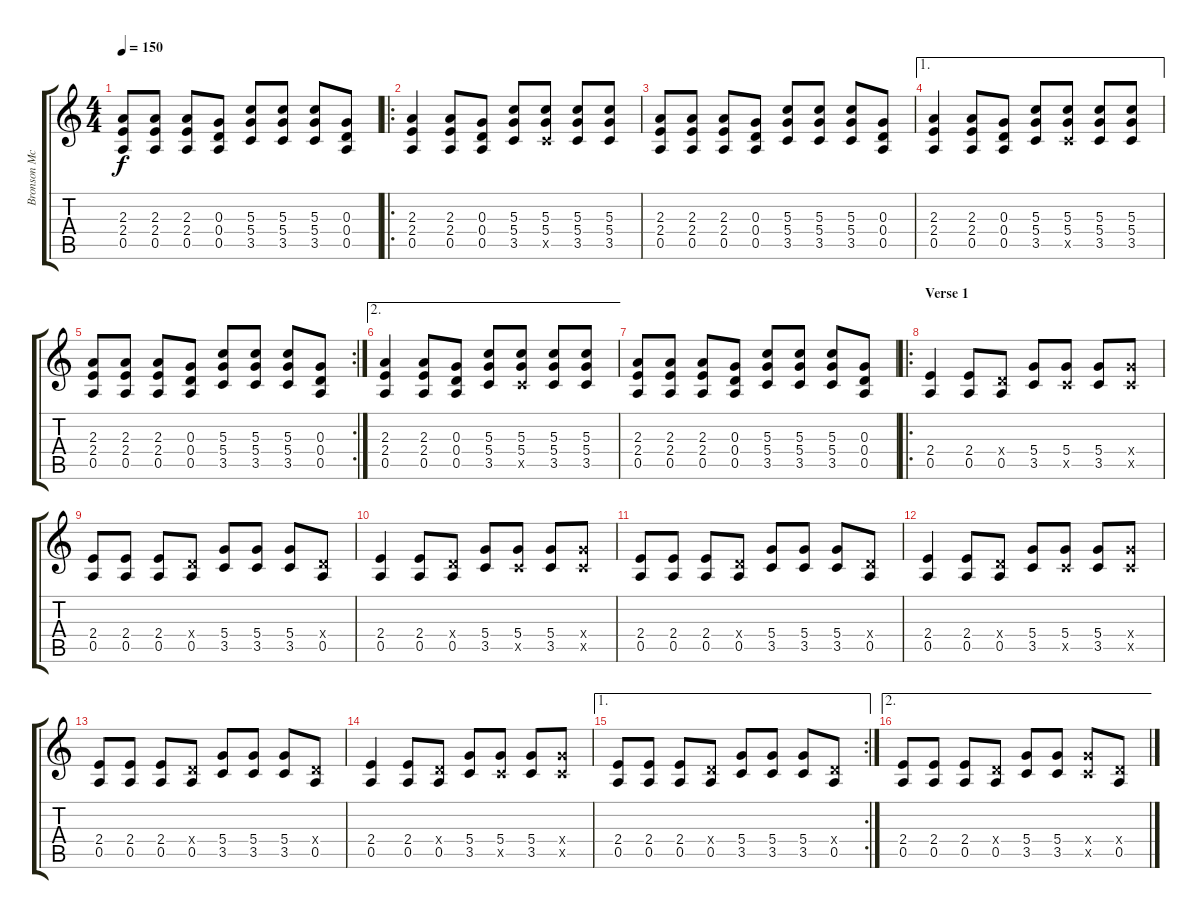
\track ("Bronson McDowall (Guitar)" "Bronson Mc") {instrument distortionguitar}
\staff {score tabs}
\tuning (E4 B3 G3 D3 A2 E2) {hide}
\ts (4 4)
\tempo 150
\clef g2
\ks c
(2.3 2.4 0.5).8{dy f} (2.3 2.4 0.5).8 (2.3 2.4 0.5).8 (0.3 0.4 0.5).8 (5.3 5.4 3.5).8 (5.3 5.4 3.5).8 (5.3 5.4 3.5).8 (0.3 0.4 0.5).8 |
\ro
(2.3 2.4 0.5).4 (2.3 2.4 0.5).8 (0.3 0.4 0.5).8 (5.3 5.4 3.5).8 (5.3 5.4 3.5{x}).8 (5.3 5.4 3.5).8 (5.3 5.4 3.5).8 |
(2.3 2.4 0.5).8 (2.3 2.4 0.5).8 (2.3 2.4 0.5).8 (0.3 0.4 0.5).8 (5.3 5.4 3.5).8 (5.3 5.4 3.5).8 (5.3 5.4 3.5).8 (0.3 0.4 0.5).8 |
\ae 1
(2.3 2.4 0.5).4 (2.3 2.4 0.5).8 (0.3 0.4 0.5).8 (5.3 5.4 3.5).8 (5.3 5.4 3.5{x}).8 (5.3 5.4 3.5).8 (5.3 5.4 3.5).8 |
\rc 2
(2.3 2.4 0.5).8 (2.3 2.4 0.5).8 (2.3 2.4 0.5).8 (0.3 0.4 0.5).8 (5.3 5.4 3.5).8 (5.3 5.4 3.5).8 (5.3 5.4 3.5).8 (0.3 0.4 0.5).8 |
\ae 2
(2.3 2.4 0.5).4 (2.3 2.4 0.5).8 (0.3 0.4 0.5).8 (5.3 5.4 3.5).8 (5.3 5.4 3.5{x}).8 (5.3 5.4 3.5).8 (5.3 5.4 3.5).8 |
(2.3 2.4 0.5).8 (2.3 2.4 0.5).8 (2.3 2.4 0.5).8 (0.3 0.4 0.5).8 (5.3 5.4 3.5).8 (5.3 5.4 3.5).8 (5.3 5.4 3.5).8 (0.3 0.4 0.5).8 |
\ro
\section ("" "Verse 1")
(2.4 0.5).4 (2.4 0.5).8 (0.4{x} 0.5).8 (5.4 3.5).8 (5.4 3.5{x}).8 (5.4 3.5).8 (5.4{x} 3.5{x}).8 |
(2.4 0.5).8 (2.4 0.5).8 (2.4 0.5).8 (0.4{x} 0.5).8 (5.4 3.5).8 (5.4 3.5).8 (5.4 3.5).8 (0.4{x} 0.5).8 |
(2.4 0.5).4 (2.4 0.5).8 (0.4{x} 0.5).8 (5.4 3.5).8 (5.4 3.5{x}).8 (5.4 3.5).8 (5.4{x} 3.5{x}).8 |
(2.4 0.5).8 (2.4 0.5).8 (2.4 0.5).8 (0.4{x} 0.5).8 (5.4 3.5).8 (5.4 3.5).8 (5.4 3.5).8 (0.4{x} 0.5).8 |
(2.4 0.5).4 (2.4 0.5).8 (0.4{x} 0.5).8 (5.4 3.5).8 (5.4 3.5{x}).8 (5.4 3.5).8 (5.4{x} 3.5{x}).8 |
(2.4 0.5).8 (2.4 0.5).8 (2.4 0.5).8 (0.4{x} 0.5).8 (5.4 3.5).8 (5.4 3.5).8 (5.4 3.5).8 (0.4{x} 0.5).8 |
(2.4 0.5).4 (2.4 0.5).8 (0.4{x} 0.5).8 (5.4 3.5).8 (5.4 3.5{x}).8 (5.4 3.5).8 (5.4{x} 3.5{x}).8 |
\ae 1
\rc 2
(2.4 0.5).8 (2.4 0.5).8 (2.4 0.5).8 (0.4{x} 0.5).8 (5.4 3.5).8 (5.4 3.5).8 (5.4 3.5).8 (0.4{x} 0.5).8 |
\ae 2
(2.4 0.5).8 (2.4 0.5).8 (2.4 0.5).8 (0.4{x} 0.5).8 (5.4 3.5).8 (5.4 3.5).8 (5.4{x} 3.5{x}).8 (0.4{x} 0.5).8
